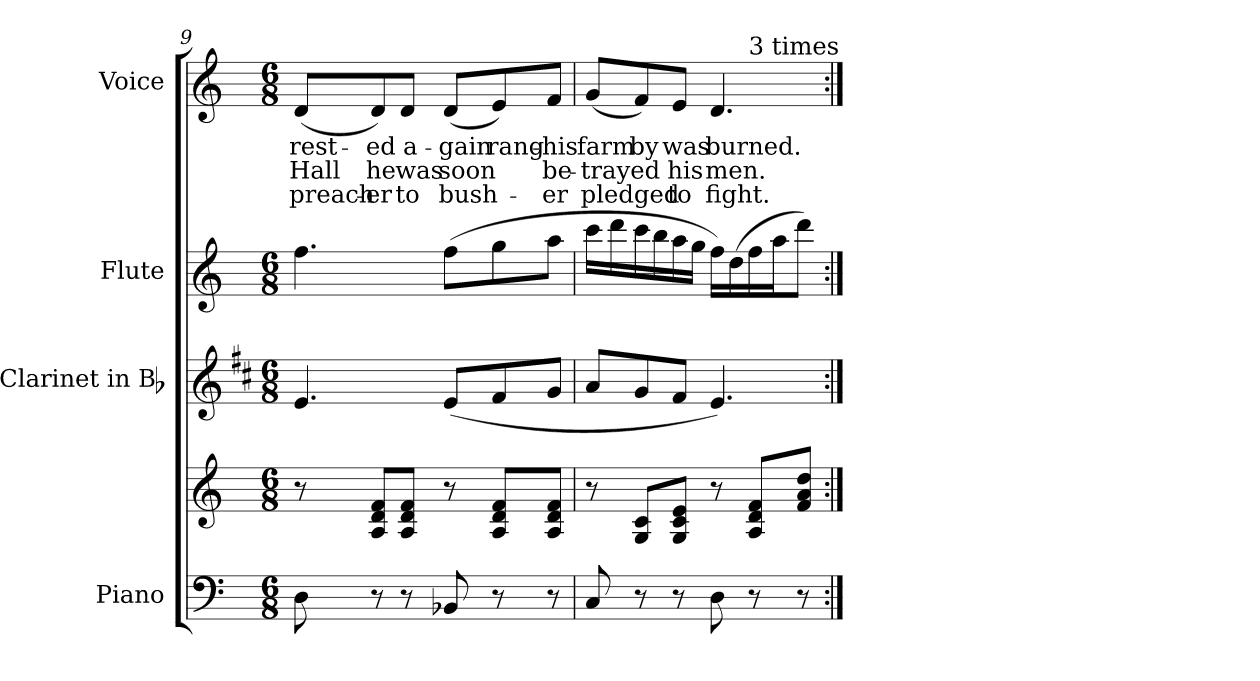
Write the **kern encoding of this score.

**kern	**kern	**kern	**kern	**kern	**text	**text	**text
*part4	*part4	*part3	*part2	*part1	*part1	*part1	*part1
*staff5	*staff4	*staff3	*staff2	*staff1	*staff1	*staff1	*staff1
*I"Piano	*	*I"Clarinet in Bb	*I"Flute	*I"Voice	*	*	*
*I'Pno.	*	*I'Cl.	*I'Fl.	*I'Voice	*	*	*
*clefF4	*clefG2	*clefG2	*clefG2	*clefG2	*	*	*
*	*	*ITrd1c2	*	*	*	*	*
*k[]	*k[]	*k[]	*k[]	*k[]	*	*	*
*C:	*C:	*C:	*C:	*C:	*	*	*
*M6/8	*M6/8	*M6/8	*M6/8	*M6/8	*	*	*
=9	=9	=9	=9	=9	=9	=9	=9
!	!	!	!	!	!LO:LY:b:color=#000000	!LO:LY:b:color=#000000	!LO:LY:b:color=#000000
8Di\	8r	4.di/	4.ffi\	(8di/L	-rest-	Hall	preach-
!	!	!	!	!	!LO:LY:b:color=#000000	!LO:LY:b:color=#000000	!LO:LY:b:color=#000000
8r	8Ai/ 8di 8fiL	.	.	8di/)	-ed	he	-er
!	!	!	!	!	!LO:LY:b:color=#000000	!LO:LY:b:color=#000000	!LO:LY:b:color=#000000
8r	8Ai/ 8di 8fiJ	.	.	8di/J	a-	was	to
!	!	!	!	!	!LO:LY:b:color=#000000	!LO:LY:b:color=#000000	!LO:LY:b:color=#000000
8BB-Xi/	8r	(8di/L	(8ffi\L	(8di/L	-gain	soon	bush-
!	!	!	!	!	!LO:LY:b:color=#000000	!	!
8r	8Ai/ 8di 8fiL	8ei/	8ggi\	8ei/)	-rang-	.	.
!	!	!	!	!	!LO:LY:b:color=#000000	!LO:LY:b:color=#000000	!LO:LY:b:color=#000000
8r	8Ai/ 8di 8fiJ	8fi/J	8aai\J	8fi/J	his	be-	-er
=10	=10	=10	=10	=10	=10	=10	=10
!	!	!	!	!	!LO:LY:b:color=#000000	!LO:LY:b:color=#000000	!LO:LY:b:color=#000000
*	*	*	*	*^	*	*	*
8Ci/	8r	8gi/L	16ccci\LL	(8gi/L	2ryy	farm	-trayed	pledged
.	.	.	16dddi\	.	.	.	.	.
!	!	!	!	!	!	!LO:LY:b:color=#000000	!	!
8r	8Gi/ 8ciL	8fi/	16ccci\	8fi/)	.	by	.	.
.	.	.	16bbi\	.	.	.	.	.
!	!	!	!	!	!	!LO:LY:b:color=#000000	!LO:LY:b:color=#000000	!LO:LY:b:color=#000000
8r	8Gi/ 8ci 8eiJ	8ei/J	16aai\	8ei/J	.	was	his	to
.	.	.	16ggi\JJ	.	.	.	.	.
!	!	!	!	!	!	!LO:LY:b:color=#000000	!LO:LY:b:color=#000000	!LO:LY:b:color=#000000
8Di\	8r	4.di/)	16ffi\LL)	4.di/	.	burned.	men.	fight.
.	.	.	(16ddi\	.	.	.	.	.
!	!	!	!	!	!LO:TX:a:t=3 times	!	!	!
8r	8Ai/ 8di 8fiL	.	16ffi\	.	4ryy	.	.	.
.	.	.	16aai\J	.	.	.	.	.
8r	8fi/ 8ai 8ddiJ	.	8dddi\J)	.	.	.	.	.
*	*	*	*	*v	*v	*	*	*
=:|!	=:|!	=:|!	=:|!	=:|!	=:|!	=:|!	=:|!
*-	*-	*-	*-	*-	*-	*-	*-
